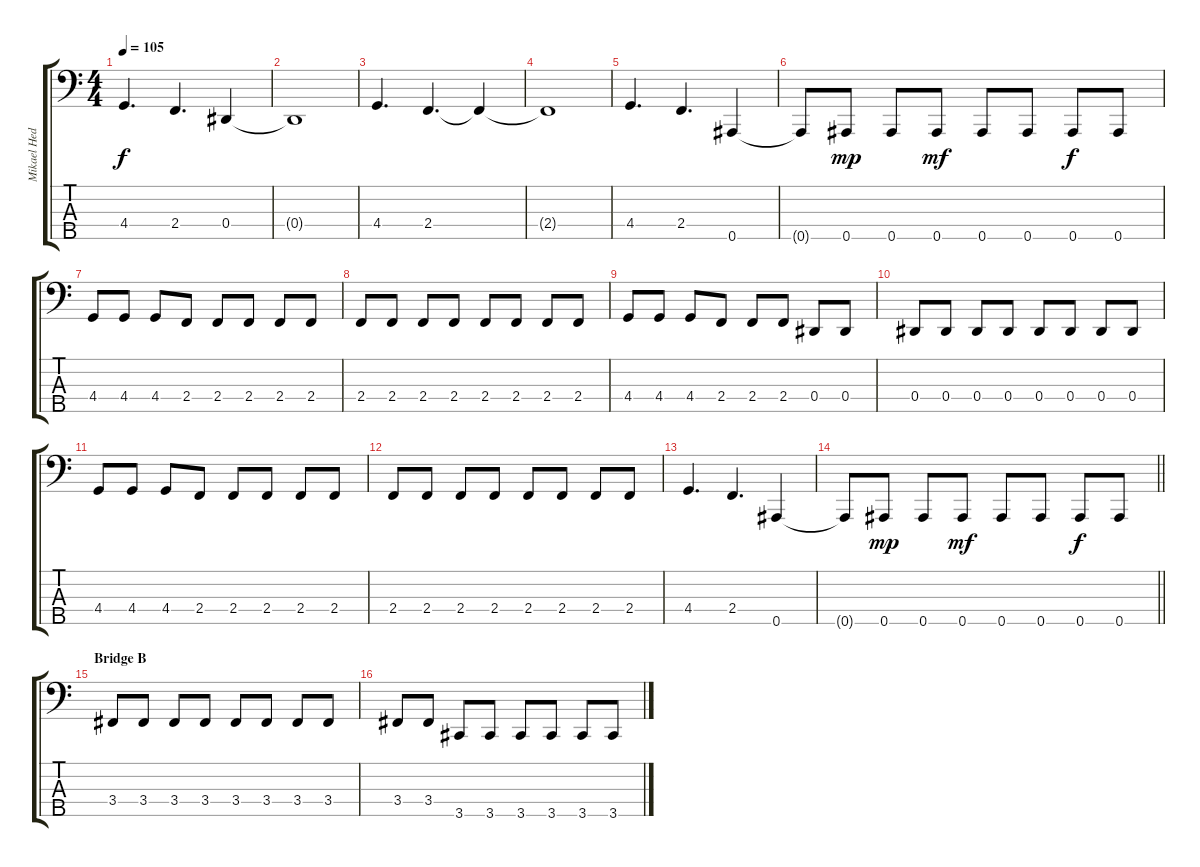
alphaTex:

\track ("Mikael Hedlund" "Mikael Hed") {instrument electricbasspick}
\staff {score tabs}
\tuning (Gb2 Db2 Ab1 Eb1 Bb0) {hide}
\ts (4 4)
\tempo 105
\clef f4
\ks c
4.4.4{d dy f} 2.4.4{d} 0.4.4 |
0.4{t}.1 |
4.4.4{d} 2.4.4{d} 2.4{t}.4 |
2.4{t}.1 |
4.4.4{d} 2.4.4{d} 0.5.4 |
0.5{t}.8 0.5.8{dy mp} 0.5.8 0.5.8{dy mf} 0.5.8 0.5.8 0.5.8{dy f} 0.5.8 |
4.4.8 4.4.8 4.4.8 2.4.8 2.4.8 2.4.8 2.4.8 2.4.8 |
2.4.8 2.4.8 2.4.8 2.4.8 2.4.8 2.4.8 2.4.8 2.4.8 |
4.4.8 4.4.8 4.4.8 2.4.8 2.4.8 2.4.8 0.4.8 0.4.8 |
0.4.8 0.4.8 0.4.8 0.4.8 0.4.8 0.4.8 0.4.8 0.4.8 |
4.4.8 4.4.8 4.4.8 2.4.8 2.4.8 2.4.8 2.4.8 2.4.8 |
2.4.8 2.4.8 2.4.8 2.4.8 2.4.8 2.4.8 2.4.8 2.4.8 |
4.4.4{d} 2.4.4{d} 0.5.4 |
\barLineRight lightlight
0.5{t}.8 0.5.8{dy mp} 0.5.8 0.5.8{dy mf} 0.5.8 0.5.8 0.5.8{dy f} 0.5.8 |
\section ("" "Bridge B")
3.4.8 3.4.8 3.4.8 3.4.8 3.4.8 3.4.8 3.4.8 3.4.8 |
3.4.8 3.4.8 3.5.8 3.5.8 3.5.8 3.5.8 3.5.8 3.5.8
